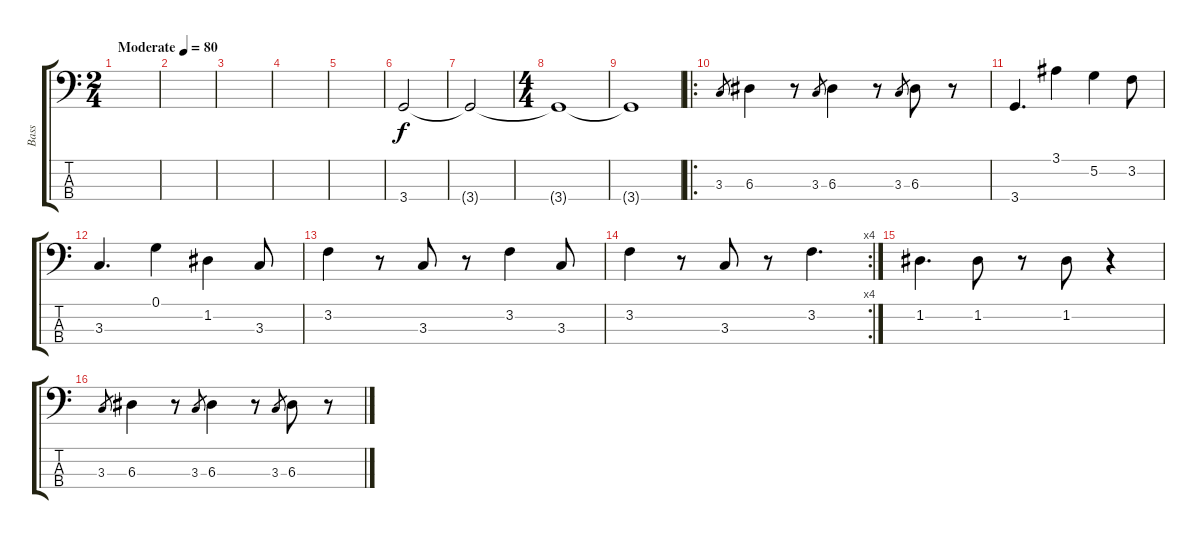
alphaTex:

\track ("Bass" "Bass") {instrument electricbassfinger}
\staff {score tabs}
\tuning (G2 D2 A1 E1) {hide}
\ts (2 4)
\tempo (80 "Moderate")
\clef f4
\ks c
|
|
|
|
|
3.4.2 |
3.4{t}.2 |
\ts (4 4)
3.4{t}.1 |
3.4{t}.1 |
\ro
3.3.8{gr} 6.3.4 r.8 3.3.8{gr} 6.3.4 r.8 3.3.8{gr} 6.3.8 r.8 |
3.4.4{d} 3.1.4 5.2.4 3.2.8 |
3.3.4{d} 0.1.4 1.2.4 3.3.8 |
3.2.4 r.8 3.3.8 r.8 3.2.4 3.3.8 |
\rc 4
3.2.4 r.8 3.3.8 r.8 3.2.4{d} |
1.2.4{d} 1.2.8 r.8 1.2.8 r.4 |
3.3.8{gr} 6.3.4 r.8 3.3.8{gr} 6.3.4 r.8 3.3.8{gr} 6.3.8 r.8
